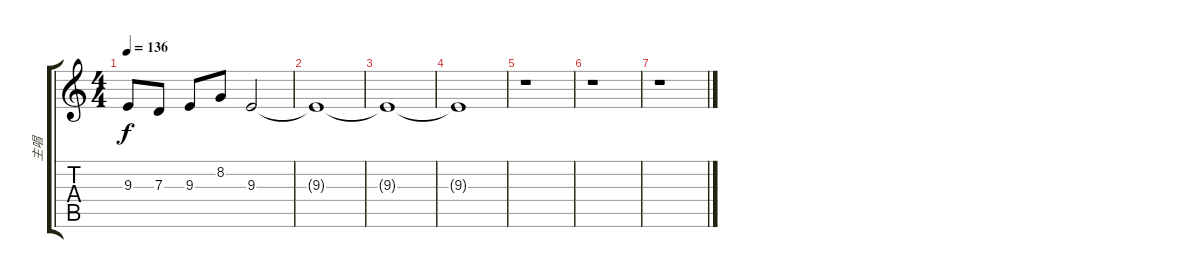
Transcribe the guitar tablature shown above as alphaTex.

\track ("主唱" "主唱") {instrument sopranosax}
\staff {score tabs}
\tuning (E4 B3 G3 D3 A2 E2) {hide}
\ts (4 4)
\tempo 136
\clef g2
\ks c
9.3.8{dy f} 7.3.8 9.3.8 8.2.8 9.3.2{volume 5} |
9.3{t}.1 |
9.3{t}.1 |
9.3{t}.1 |
r.1 |
r.1 |
r.1
